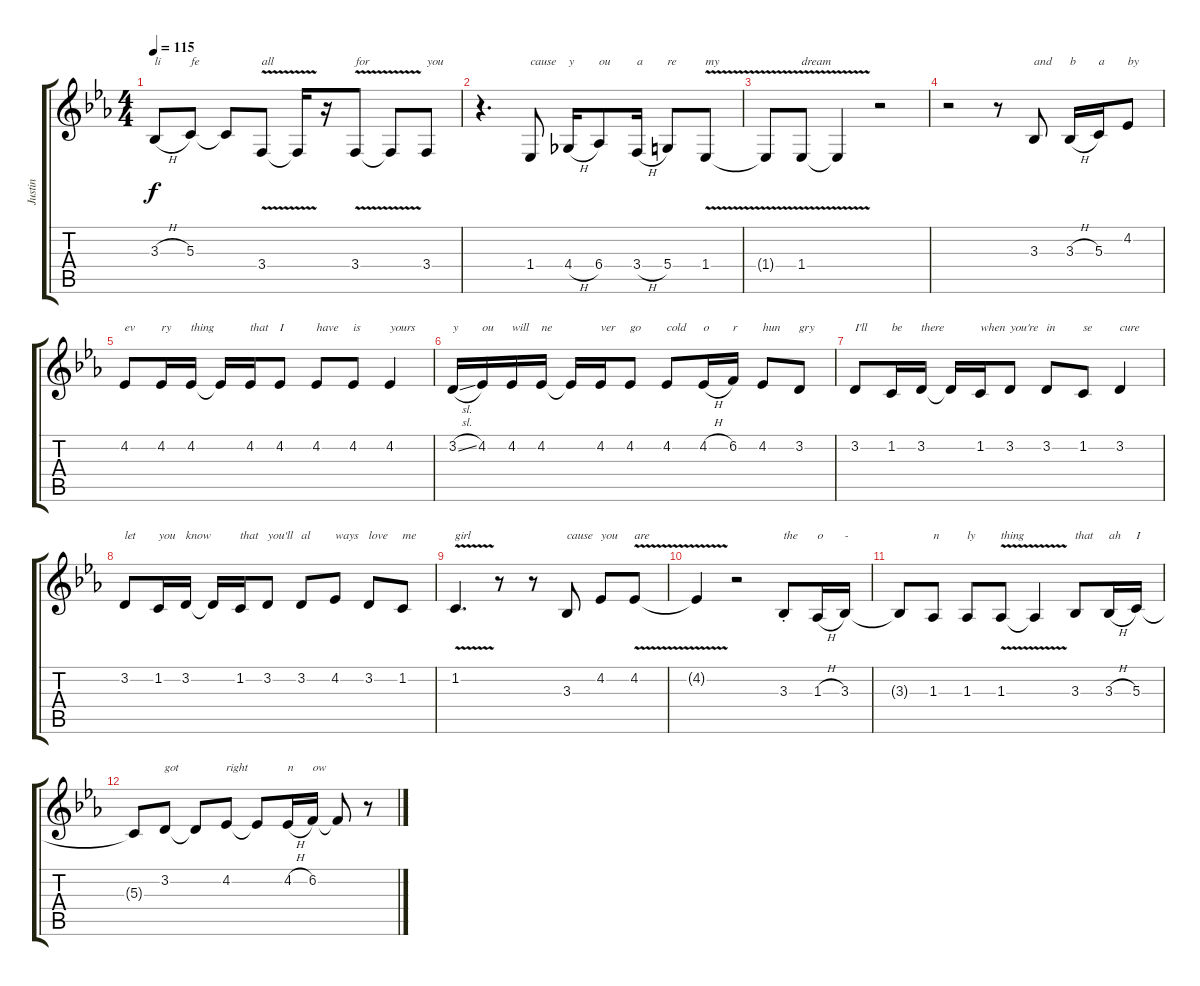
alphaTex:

\track ("Justin" "Justin") {instrument lead2sawtooth}
\staff {score tabs}
\tuning (E4 B3 G3 D3 A2 E2) {hide}
\ts (4 4)
\tempo 115
\clef g2
\ks eb
3.3{h}.8{txt "li" dy f} 5.3.8{txt "fe"} 5.3{t}.8 3.4{v}.8{txt "all"} 3.4{t}.16 r.16 3.4{v}.8{txt "for"} 3.4{t}.8 3.4.8{txt "you"} |
r.4{d} 1.4.8{txt "cause"} 4.4{h}.16{txt "y"} 6.4.8{txt "ou"} 3.4{h}.16{txt "a"} 5.4.8{txt "re"} 1.4{v}.8{txt "my"} |
1.4{t}.8 1.4{v}.8{txt "dream"} 1.4{t}.4 r.2 |
r.2 r.8 3.3.8{txt "and"} 3.3{h}.16{txt "b"} 5.3.16{txt "a"} 4.2.8{txt "by"} |
4.2.8{txt "ev"} 4.2.16{txt "ry"} 4.2.16{txt "thing"} 4.2{t}.16 4.2.16{txt "that"} 4.2.8{txt "I"} 4.2.8{txt "have"} 4.2.8{txt "is"} 4.2.4{txt "yours"} |
3.2{sl}.16{txt "y"} 4.2.16{txt "ou"} 4.2.16{txt "will"} 4.2.16{txt "ne"} 4.2{t}.16 4.2.16{txt "ver"} 4.2.8{txt "go"} 4.2.8{txt "cold"} 4.2{h}.16{txt "o"} 6.2.16{txt "r"} 4.2.8{txt "hun"} 3.2.8{txt "gry"} |
3.2.8{txt "I'll"} 1.2.16{txt "be"} 3.2.16{txt "there"} 3.2{t}.16 1.2.16{txt "when"} 3.2.8{txt "you're"} 3.2.8{txt "in"} 1.2.8{txt "se"} 3.2.4{txt "cure"} |
3.2.8{txt "let"} 1.2.16{txt "you"} 3.2.16{txt "know"} 3.2{t}.16 1.2.16{txt "that"} 3.2.8{txt "you'll"} 3.2.8{txt "al"} 4.2.8{txt "ways"} 3.2.8{txt "love"} 1.2.8{txt "me"} |
1.2{v}.4{d txt "girl"} r.8 r.8 3.3.8{txt "cause"} 4.2.8{txt "you"} 4.2{v}.8{txt "are"} |
4.2{t}.4 r.2 3.3{st}.8{txt "the"} 1.3{h}.16{txt "o"} 3.3.16{txt "-"} |
3.3{t}.8 1.3.8{txt "n"} 1.3.8{txt "ly"} 1.3{v}.8{txt "thing"} 1.3{t}.4 3.3.8{txt "that"} 3.3{h}.16{txt "ah"} 5.3.16{txt "I"} |
5.3{t}.8 3.2.8{txt "got"} 3.2{t}.8 4.2.8{txt "right"} 4.2{t}.8 4.2{h}.16{txt "n"} 6.2.16{txt "ow"} 6.2{t}.8 r.8
